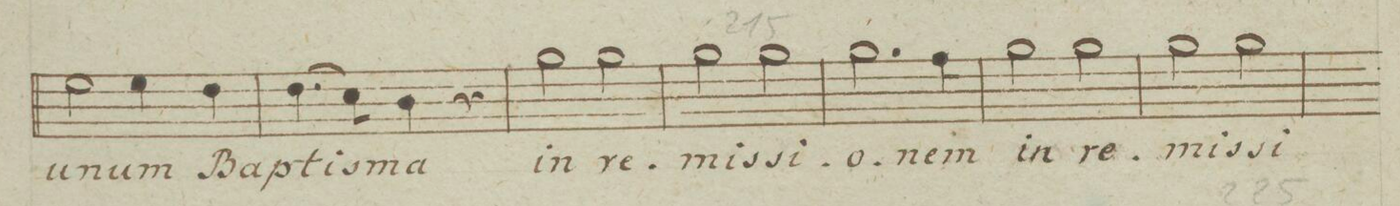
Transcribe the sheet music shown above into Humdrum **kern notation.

**kern	**text	**dynam
*I"Canto	*	*
*clefC1	*	*
*k[b-e-a-]	*	*
*met(c)	*	*
*M4/4	*	*
2cc\	u-	.
4cc\	-num	.
4b-\	Ba-	.
=209	=209	=209
(4.b-\	-pti-	.
8a-\)	.	.
4g\	-sma	.
4r	.	.
=210	=210	=210
2ee-\	in	.
2ee-\	re-	.
=211	=211	=211
2ee-\	-mis	.
2ee-\	si-	.
=212	=212	=212
2.ee-\	-o-	.
4dd\	-nem	.
=213	=213	=213
2ee-\	in	.
2ee-\	re-	.
=214	=214	=214
2ee-\	-mis	.
2ee-\	si-	.
=215	=215	=215
*-	*-	*-
